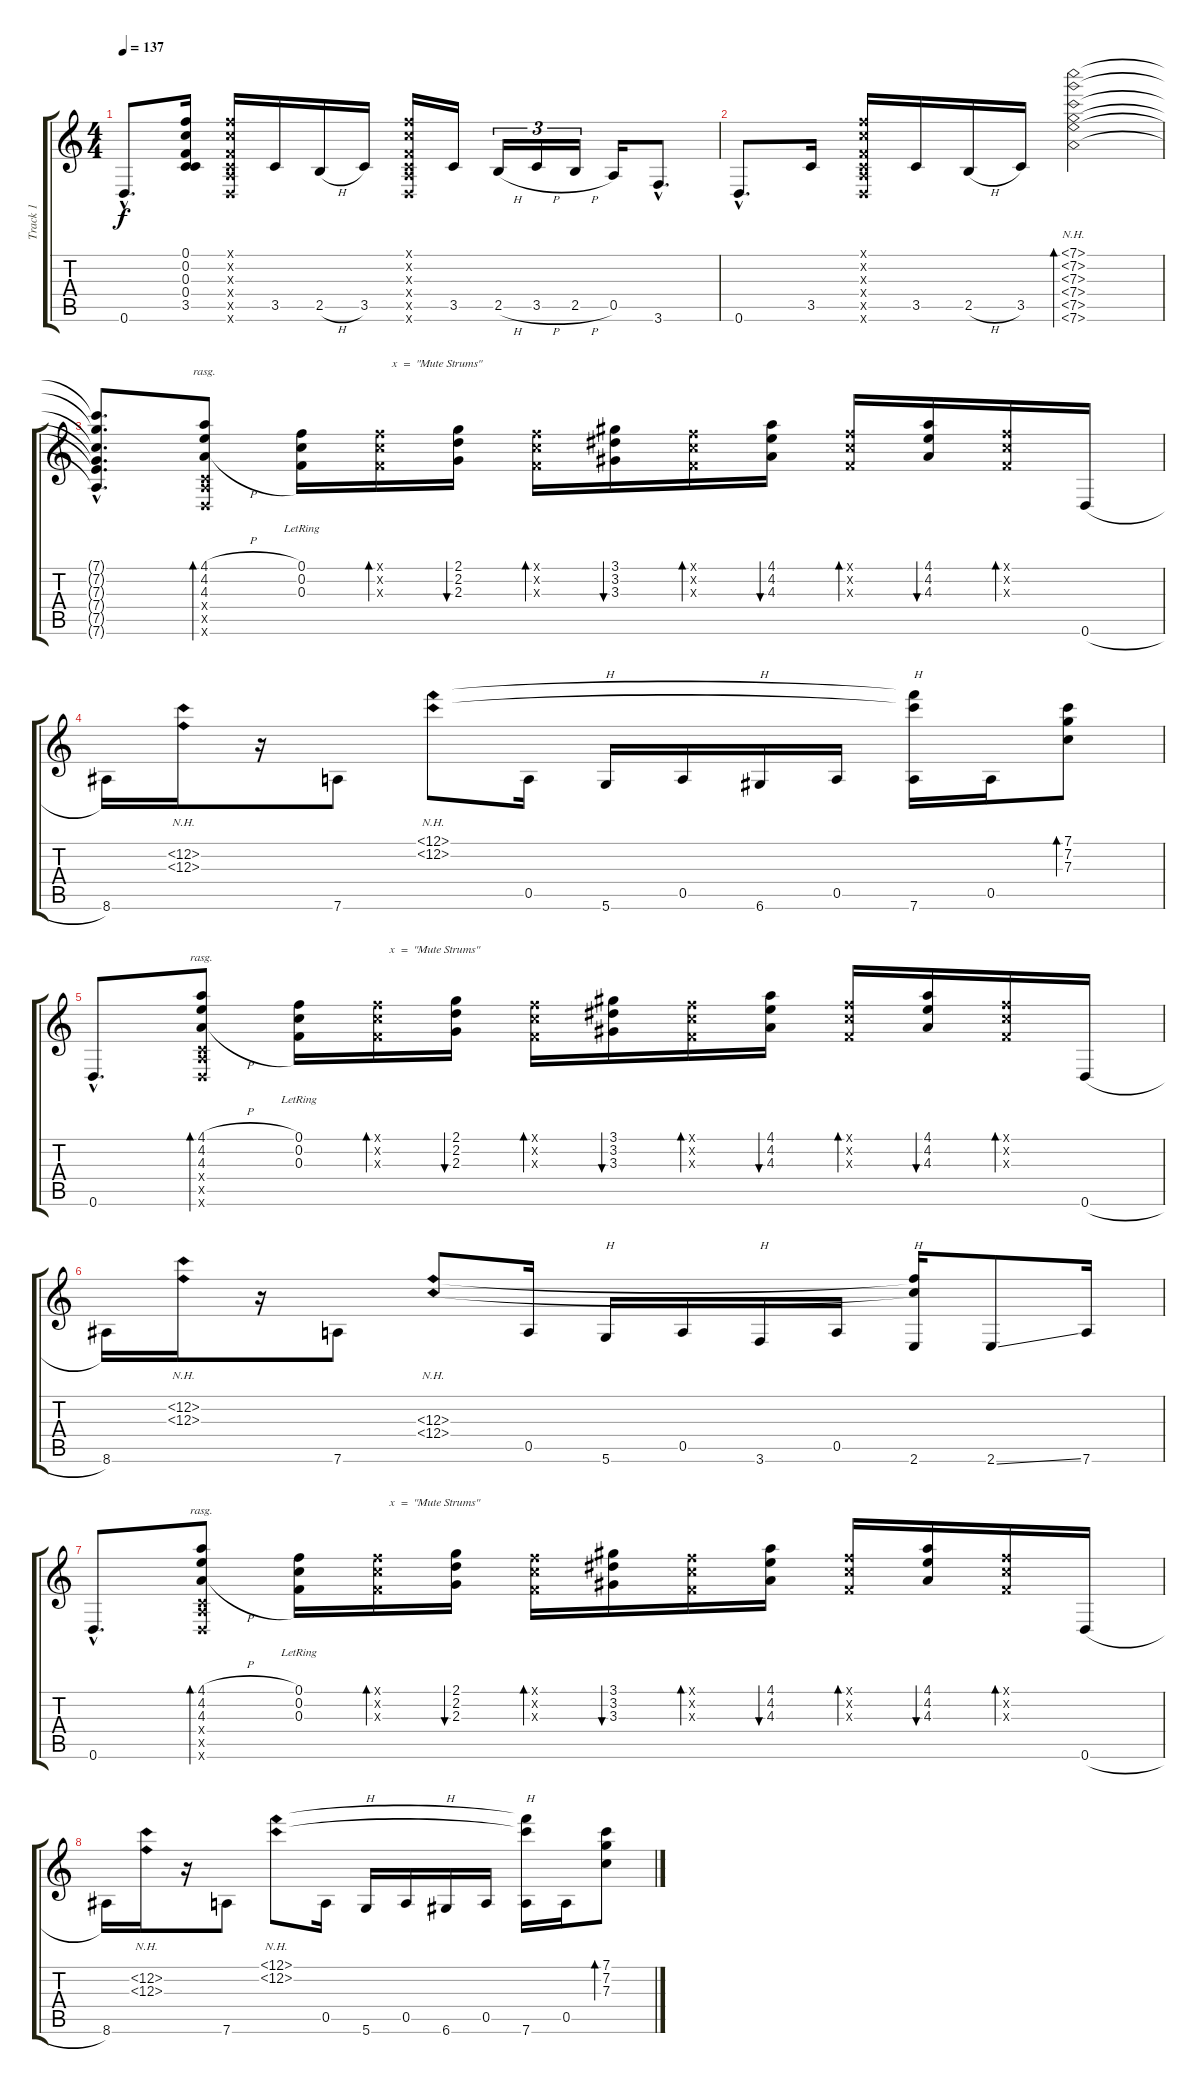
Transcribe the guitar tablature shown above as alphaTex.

\track ("Track 1" "Track 1") {instrument acousticguitarsteel}
\staff {score tabs}
\tuning (F4 C4 F3 C3 A2 D2) {hide}
\ts (4 4)
\tempo 137
\clef g2
\ks c
0.6{hac}.8{d dy f} (0.1{t} 0.2{t} 0.3{t} 0.4{t} 3.5).16 (0.1{x} 0.2{x} 0.3{x} 0.4{x} 0.5{x} 0.6{x}).16 3.5.16 2.5{h}.16 3.5.16 (0.1{x} 0.2{x} 0.3{x} 0.4{x} 0.5{x} 0.6{x}).16 3.5.16 2.5{h}.16{tu (3 2)} 3.5{h}.16{tu (3 2)} 2.5{h}.16{tu (3 2)} 0.5.16 3.6{hac}.8{d} |
0.6{hac}.8{d} 3.5.16 (0.1{x} 0.2{x} 0.3{x} 0.4{x} 0.5{x} 0.6{x}).16 3.5.16 2.5{h}.16 3.5.16 (7.1{nh} 7.2{nh} 7.3{nh} 7.4{nh} 7.5{nh} 7.6{nh}).2{bd 30} |
(7.1{hac t} 7.2{hac t} 7.3{hac t} 7.4{hac t} 7.5{hac t} 7.6{hac t}).8{d} (4.1{h} 4.2{h} 4.3{h} 0.4{x} 0.5{x} 0.6{x}).8{bd 480 rasg ii} (0.1{lr} 0.2{lr} 0.3{lr}).16 (0.1{x} 0.2{x} 0.3{x}).16{bd 30 txt "    x  =  \"Mute Strums\""} (2.1 2.2 2.3).16{bu 30} (0.1{x} 0.2{x} 0.3{x}).16{bd 30} (3.1 3.2 3.3).16{bu 30} (0.1{x} 0.2{x} 0.3{x}).16{bd 30} (4.1 4.2 4.3).16{bu 30} (0.1{x} 0.2{x} 0.3{x}).16{bd 30} (4.1 4.2 4.3).16{bu 30} (0.1{x} 0.2{x} 0.3{x}).16{bd 30} 0.6{h}.16 |
8.6.16 (12.2{nh} 12.3{nh}).16 r.16 7.6.8 (12.1{nh} 12.2{nh}).8 0.5.16 5.6.16{txt "H"} 0.5.16 6.6.16{txt "H"} 0.5.16 (12.1{t} 12.2{t} 7.6).16{txt "H"} 0.5.16 (7.1 7.2 7.3).8{bd 30} |
0.6{hac}.8{d} (4.1{h} 4.2{h} 4.3{h} 0.4{x} 0.5{x} 0.6{x}).8{bd 480 rasg ii} (0.1{lr} 0.2{lr} 0.3{lr}).16 (0.1{x} 0.2{x} 0.3{x}).16{bd 30 txt "    x  =  \"Mute Strums\""} (2.1 2.2 2.3).16{bu 30} (0.1{x} 0.2{x} 0.3{x}).16{bd 30} (3.1 3.2 3.3).16{bu 30} (0.1{x} 0.2{x} 0.3{x}).16{bd 30} (4.1 4.2 4.3).16{bu 30} (0.1{x} 0.2{x} 0.3{x}).16{bd 30} (4.1 4.2 4.3).16{bu 30} (0.1{x} 0.2{x} 0.3{x}).16{bd 30} 0.6{h}.16 |
8.6.16 (12.2{nh} 12.3{nh}).16 r.16 7.6.8 (12.3{nh} 12.4{nh}).8 0.5.16 5.6.16{txt "H"} 0.5.16 3.6.16{txt "H"} 0.5.16 (12.3{t} 12.4{t} 2.6).16{txt "H"} 2.6{ss}.8 7.6.16 |
0.6{hac}.8{d} (4.1{h} 4.2{h} 4.3{h} 0.4{x} 0.5{x} 0.6{x}).8{bd 480 rasg ii} (0.1{lr} 0.2{lr} 0.3{lr}).16 (0.1{x} 0.2{x} 0.3{x}).16{bd 30 txt "    x  =  \"Mute Strums\""} (2.1 2.2 2.3).16{bu 30} (0.1{x} 0.2{x} 0.3{x}).16{bd 30} (3.1 3.2 3.3).16{bu 30} (0.1{x} 0.2{x} 0.3{x}).16{bd 30} (4.1 4.2 4.3).16{bu 30} (0.1{x} 0.2{x} 0.3{x}).16{bd 30} (4.1 4.2 4.3).16{bu 30} (0.1{x} 0.2{x} 0.3{x}).16{bd 30} 0.6{h}.16 |
8.6.16 (12.2{nh} 12.3{nh}).16 r.16 7.6.8 (12.1{nh} 12.2{nh}).8 0.5.16 5.6.16{txt "H"} 0.5.16 6.6.16{txt "H"} 0.5.16 (12.1{t} 12.2{t} 7.6).16{txt "H"} 0.5.16 (7.1 7.2 7.3).8{bd 30}
